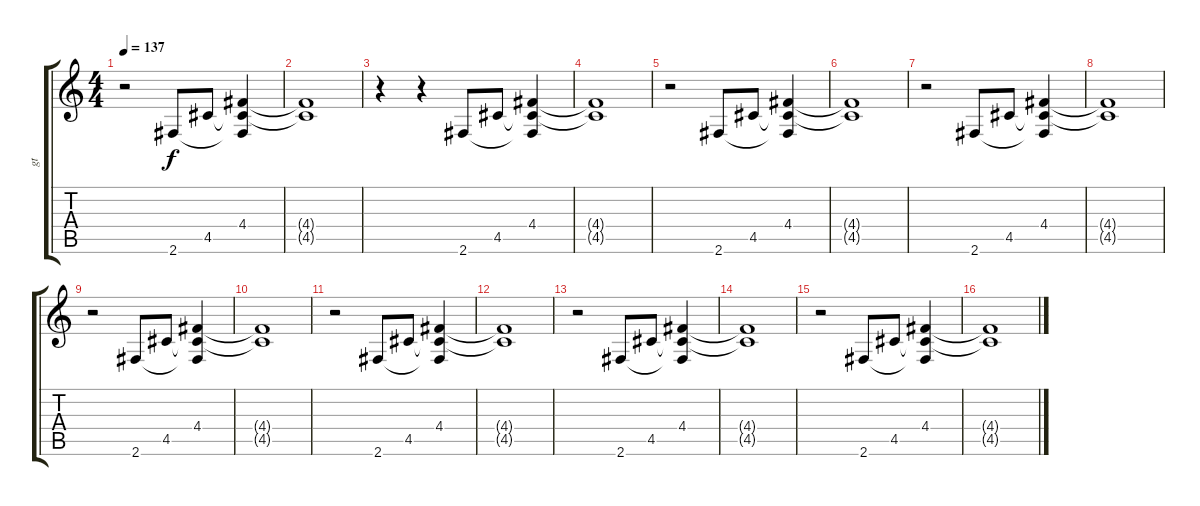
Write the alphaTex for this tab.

\track ("gt" "gt") {instrument electricguitarclean}
\staff {score tabs}
\tuning (E4 B3 G3 D3 A2 E2) {hide}
\ts (4 4)
\tempo 137
\clef g2
\ks c
r.2{dy f} 2.6.8 4.5.8 (4.4 4.5{t} 2.6{t}).4 |
(4.4{t} 4.5{t}).1 |
r.4 r.4 2.6.8 4.5.8 (4.4 4.5{t} 2.6{t}).4 |
(4.4{t} 4.5{t}).1 |
r.2 2.6.8 4.5.8 (4.4 4.5{t} 2.6{t}).4 |
(4.4{t} 4.5{t}).1 |
r.2 2.6.8 4.5.8 (4.4 4.5{t} 2.6{t}).4 |
(4.4{t} 4.5{t}).1 |
r.2 2.6.8 4.5.8 (4.4 4.5{t} 2.6{t}).4 |
(4.4{t} 4.5{t}).1 |
r.2 2.6.8 4.5.8 (4.4 4.5{t} 2.6{t}).4 |
(4.4{t} 4.5{t}).1 |
r.2 2.6.8 4.5.8 (4.4 4.5{t} 2.6{t}).4 |
(4.4{t} 4.5{t}).1 |
r.2 2.6.8 4.5.8 (4.4 4.5{t} 2.6{t}).4 |
(4.4{t} 4.5{t}).1
